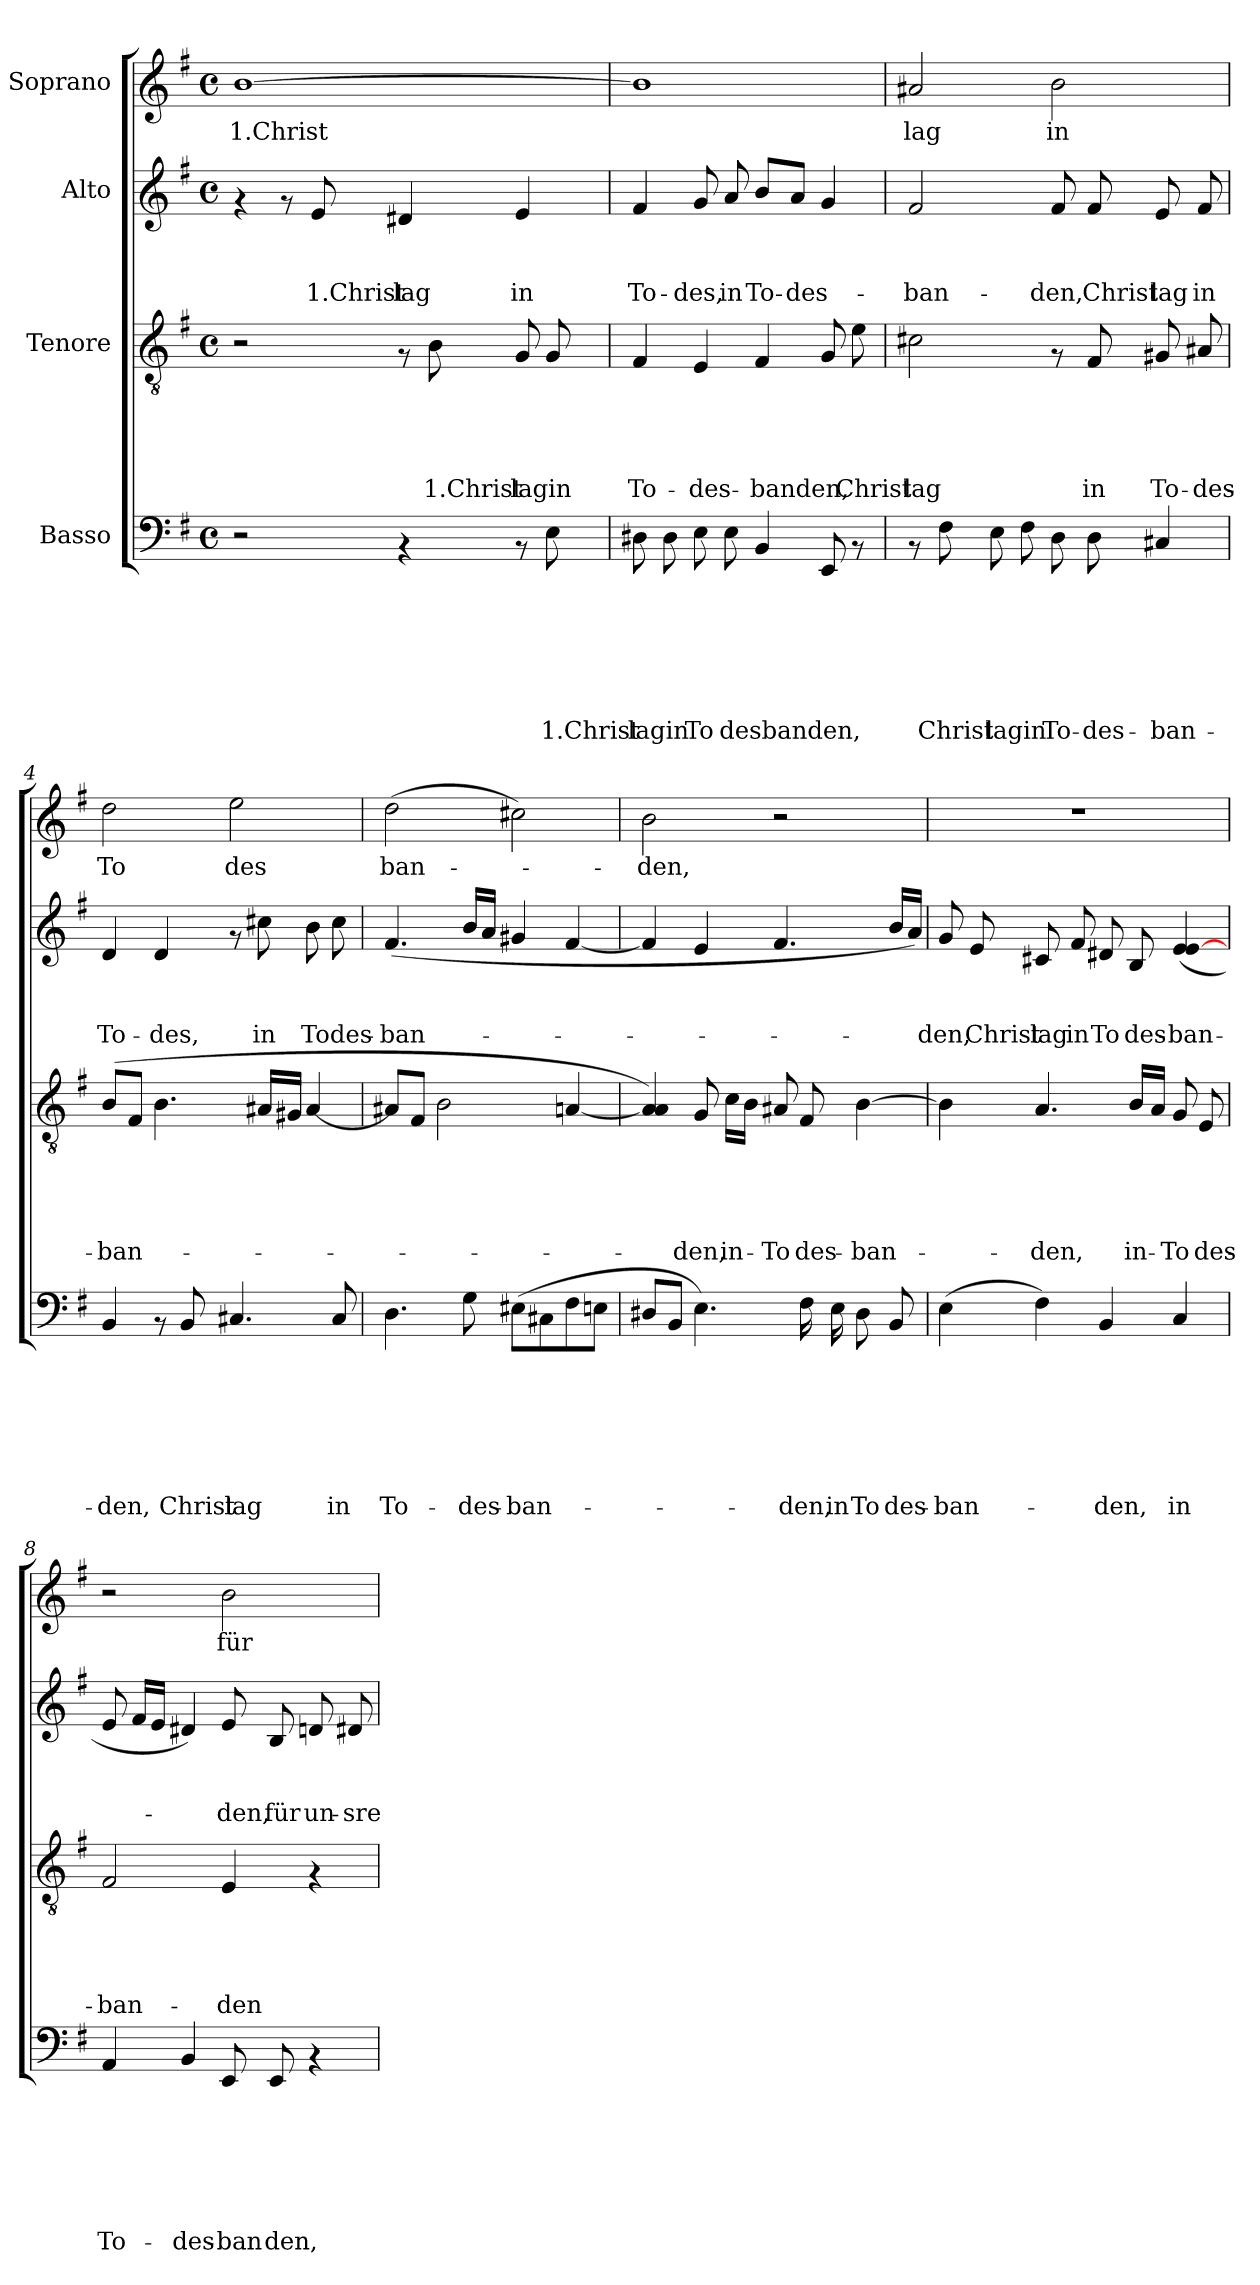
**kern	**text	**text	**text	**text	**text	**text	**text	**kern	**text	**text	**text	**text	**text	**kern	**text	**text	**text	**kern	**text
*part4	*part4	*part4	*part4	*part4	*part4	*part4	*part4	*part3	*part3	*part3	*part3	*part3	*part3	*part2	*part2	*part2	*part2	*part1	*part1
*staff4	*staff4	*staff4	*staff4	*staff4	*staff4	*staff4	*staff4	*staff3	*staff3	*staff3	*staff3	*staff3	*staff3	*staff2	*staff2	*staff2	*staff2	*staff1	*staff1
*I"Basso	*	*	*	*	*	*	*	*I"Tenore	*	*	*	*	*	*I"Alto	*	*	*	*I"Soprano	*
*clefF4	*	*	*	*	*	*	*	*clefGv2	*	*	*	*	*	*clefG2	*	*	*	*clefG2	*
*k[f#]	*	*	*	*	*	*	*	*k[f#]	*	*	*	*	*	*k[f#]	*	*	*	*k[f#]	*
*G:	*	*	*	*	*	*	*	*G:	*	*	*	*	*	*G:	*	*	*	*G:	*
*M4/4	*	*	*	*	*	*	*	*M4/4	*	*	*	*	*	*M4/4	*	*	*	*M4/4	*
*met(c)	*	*	*	*	*	*	*	*met(c)	*	*	*	*	*	*met(c)	*	*	*	*met(c)	*
=1	=1	=1	=1	=1	=1	=1	=1	=1	=1	=1	=1	=1	=1	=1	=1	=1	=1	=1	=1
!	!	!	!	!	!	!	!	!	!	!	!	!	!	!	!	!	!	!	!LO:LY:b:rj
2r	.	.	.	.	.	.	.	2r	.	.	.	.	.	4rf	.	.	.	[>1b	1.Christ
.	.	.	.	.	.	.	.	.	.	.	.	.	.	8rf	.	.	.	.	.
!	!	!	!	!	!	!	!	!	!	!	!	!	!	!	!	!	!LO:LY:b:rj	!	!
.	.	.	.	.	.	.	.	.	.	.	.	.	.	8e/	.	.	1.Christ	.	.
!	!	!	!	!	!	!	!	!	!	!	!	!	!	!	!	!	!LO:LY:b:rj	!	!
4rAA	.	.	.	.	.	.	.	8rF	.	.	.	.	.	4d#X/	.	.	lag	.	.
!	!	!	!	!	!	!	!	!	!	!	!	!	!LO:LY:b:rj	!	!	!	!	!	!
.	.	.	.	.	.	.	.	8B\	.	.	.	.	1.Christ	.	.	.	.	.	.
!	!	!	!	!	!	!	!	!	!	!	!	!	!LO:LY:b:rj	!	!	!	!LO:LY:b:rj	!	!
8rAA	.	.	.	.	.	.	.	8G/	.	.	.	.	lagin	4e/	.	.	in	.	.
!	!	!	!	!	!	!	!LO:LY:b:rj	!	!	!	!	!	!	!	!	!	!	!	!
8E\	.	.	.	.	.	.	1.Christ	8G/	.	.	.	.	.	.	.	.	.	.	.
=2	=2	=2	=2	=2	=2	=2	=2	=2	=2	=2	=2	=2	=2	=2	=2	=2	=2	=2	=2
!	!	!	!	!	!	!	!LO:LY:b:rj	!	!	!	!	!	!LO:LY:b:rj	!	!	!	!LO:LY:b:rj	!	!
8D#X\	.	.	.	.	.	.	lagin	4F#/	.	.	.	.	To-	4f#/	.	.	To-	1b]	.
8D#\	.	.	.	.	.	.	.	.	.	.	.	.	.	.	.	.	.	.	.
!	!	!	!	!	!	!	!LO:LY:b:rj	!	!	!	!	!	!LO:LY:b:rj	!	!	!	!LO:LY:b:rj	!	!
8E\	.	.	.	.	.	.	To	4E/	.	.	.	.	-des-	8g/	.	.	-des,	.	.
!	!	!	!	!	!	!	!LO:LY:b:rj	!	!	!	!	!	!	!	!	!	!LO:LY:b:rj	!	!
8E\	.	.	.	.	.	.	desbanden,	.	.	.	.	.	.	8a/	.	.	in	.	.
!	!	!	!	!	!	!	!	!	!	!	!	!	!LO:LY:b:rj	!	!	!	!LO:LY:b:rj	!	!
4BB/	.	.	.	.	.	.	.	4F#/	.	.	.	.	-banden,	8b/L	.	.	To-	.	.
!	!	!	!	!	!	!	!	!	!	!	!	!	!	!	!	!	!LO:LY:b:rj	!	!
.	.	.	.	.	.	.	.	.	.	.	.	.	.	8a/J	.	.	-des-	.	.
8EE/	.	.	.	.	.	.	.	8G/	.	.	.	.	.	4g/	.	.	.	.	.
!	!	!	!	!	!	!	!	!	!	!	!	!	!LO:LY:b:rj	!	!	!	!	!	!
8rAA	.	.	.	.	.	.	.	8e\	.	.	.	.	Christ	.	.	.	.	.	.
=3	=3	=3	=3	=3	=3	=3	=3	=3	=3	=3	=3	=3	=3	=3	=3	=3	=3	=3	=3
!	!	!	!	!	!	!	!	!	!	!	!	!	!LO:LY:b:rj	!	!	!	!LO:LY:b:rj	!	!LO:LY:b:rj
8rAA	.	.	.	.	.	.	.	2c#X\	.	.	.	.	lag	2f#/	.	.	-ban-	2a#X/	lag
!	!	!	!	!	!	!	!LO:LY:b:rj	!	!	!	!	!	!	!	!	!	!	!	!
8F#\	.	.	.	.	.	.	Christ	.	.	.	.	.	.	.	.	.	.	.	.
!	!	!	!	!	!	!	!LO:LY:b:rj	!	!	!	!	!	!	!	!	!	!	!	!
8E\	.	.	.	.	.	.	lagin	.	.	.	.	.	.	.	.	.	.	.	.
8F#\	.	.	.	.	.	.	.	.	.	.	.	.	.	.	.	.	.	.	.
!	!	!	!	!	!	!	!LO:LY:b:rj	!	!	!	!	!	!	!	!	!	!LO:LY:b:rj	!	!LO:LY:b:rj
8D\	.	.	.	.	.	.	To-	8rF	.	.	.	.	.	8f#/	.	.	-den,	2b\	in
!	!	!	!	!	!	!	!LO:LY:b:rj	!	!	!	!	!	!LO:LY:b:rj	!	!	!	!LO:LY:b:rj	!	!
8D\	.	.	.	.	.	.	-des-	8F#/	.	.	.	.	in	8f#/	.	.	Christ	.	.
!	!	!	!	!	!	!	!LO:LY:b:rj	!	!	!	!	!	!LO:LY:b:rj	!	!	!	!LO:LY:b:rj	!	!
4C#X/	.	.	.	.	.	.	-ban-	8G#X/	.	.	.	.	To-	8e/	.	.	lag	.	.
!	!	!	!	!	!	!	!	!	!	!	!	!	!LO:LY:b:rj	!	!	!	!LO:LY:b:rj	!	!
.	.	.	.	.	.	.	.	8A#X/	.	.	.	.	-des-	8f#/	.	.	in	.	.
=4	=4	=4	=4	=4	=4	=4	=4	=4	=4	=4	=4	=4	=4	=4	=4	=4	=4	=4	=4
!	!	!	!	!	!	!	!LO:LY:b:rj	!	!	!	!	!	!LO:LY:b:rj	!	!	!	!LO:LY:b:rj	!	!LO:LY:b:rj
4BB/	.	.	.	.	.	.	-den,	(>8B/L	.	.	.	.	-ban-	4d/	.	.	To-	2dd\	To
.	.	.	.	.	.	.	.	8F#/J	.	.	.	.	.	.	.	.	.	.	.
!	!	!	!	!	!	!	!	!	!	!	!	!	!	!	!	!	!LO:LY:b:rj	!	!
8rAA	.	.	.	.	.	.	.	4.B\	.	.	.	.	.	4d/	.	.	-des,	.	.
!	!	!	!	!	!	!	!LO:LY:b:rj	!	!	!	!	!	!	!	!	!	!	!	!
8BB/	.	.	.	.	.	.	Christ	.	.	.	.	.	.	.	.	.	.	.	.
!	!	!	!	!	!	!	!LO:LY:b:rj	!	!	!	!	!	!	!	!	!	!	!	!LO:LY:b:rj
4.C#X/	.	.	.	.	.	.	lag	.	.	.	.	.	.	8rf	.	.	.	2ee\	des
!	!	!	!	!	!	!	!	!	!	!	!	!	!	!	!	!	!LO:LY:b:rj	!	!
.	.	.	.	.	.	.	.	16A#X/LL	.	.	.	.	.	8cc#X\	.	.	in	.	.
.	.	.	.	.	.	.	.	16G#X/JJ	.	.	.	.	.	.	.	.	.	.	.
!	!	!	!	!	!	!	!	!	!	!	!	!	!	!	!	!	!LO:LY:b:rj	!	!
.	.	.	.	.	.	.	.	[>4A#/	.	.	.	.	.	8b\	.	.	Todes-	.	.
!	!	!	!	!	!	!	!LO:LY:b:rj	!	!	!	!	!	!	!	!	!	!	!	!
8C#/	.	.	.	.	.	.	in	.	.	.	.	.	.	8cc#\	.	.	.	.	.
!!LO:LB:g=z
=5	=5	=5	=5	=5	=5	=5	=5	=5	=5	=5	=5	=5	=5	=5	=5	=5	=5	=5	=5
!	!	!	!	!	!	!	!LO:LY:b:rj	!	!	!	!	!	!	!	!	!	!LO:LY:b:rj	!	!LO:LY:b:rj
4.D\	.	.	.	.	.	.	To-	8A#X/L]	.	.	.	.	.	(<4.f#/	.	.	-ban-	(>2dd\	ban-
.	.	.	.	.	.	.	.	8F#/J	.	.	.	.	.	.	.	.	.	.	.
.	.	.	.	.	.	.	.	2B\	.	.	.	.	.	.	.	.	.	.	.
!	!	!	!	!	!	!	!LO:LY:b:rj	!	!	!	!	!	!	!	!	!	!	!	!
8G\	.	.	.	.	.	.	-des-	.	.	.	.	.	.	16b/LL	.	.	.	.	.
.	.	.	.	.	.	.	.	.	.	.	.	.	.	16a/JJ	.	.	.	.	.
!	!	!	!	!	!	!	!LO:LY:b:rj	!	!	!	!	!	!	!	!	!	!	!	!
(>8E#X\L	.	.	.	.	.	.	-ban-	.	.	.	.	.	.	4g#X/	.	.	.	2cc#X\)	.
8C#X\	.	.	.	.	.	.	.	.	.	.	.	.	.	.	.	.	.	.	.
8F#\	.	.	.	.	.	.	.	[<4An/	.	.	.	.	.	[<4f#/	.	.	.	.	.
8En\J	.	.	.	.	.	.	.	.	.	.	.	.	.	.	.	.	.	.	.
=6	=6	=6	=6	=6	=6	=6	=6	=6	=6	=6	=6	=6	=6	=6	=6	=6	=6	=6	=6
!	!	!	!	!	!	!	!	!	!	!	!	!	!	!	!	!	!	!	!LO:LY:b:rj
8D#X/L	.	.	.	.	.	.	.	4A/] 4A/)	.	.	.	.	.	4f#/]	.	.	.	2b\	-den,
8BB/J	.	.	.	.	.	.	.	.	.	.	.	.	.	.	.	.	.	.	.
!	!	!	!	!	!	!	!	!	!	!	!	!	!LO:LY:b:rj	!	!	!	!	!	!
4.E\)	.	.	.	.	.	.	.	8G/	.	.	.	.	-den,	4e/	.	.	.	.	.
!	!	!	!	!	!	!	!	!	!	!	!	!	!LO:LY:b:rj	!	!	!	!	!	!
.	.	.	.	.	.	.	.	16c\LL	.	.	.	.	in-	.	.	.	.	.	.
.	.	.	.	.	.	.	.	16B\JJ	.	.	.	.	.	.	.	.	.	.	.
!	!	!	!	!	!	!	!	!	!	!	!	!	!LO:LY:b:rj	!	!	!	!	!	!
.	.	.	.	.	.	.	.	8A#X/	.	.	.	.	-To	4.f#/	.	.	.	2r	.
!	!	!	!	!	!	!	!LO:LY:b:rj	!	!	!	!	!	!LO:LY:b:rj	!	!	!	!	!	!
16F#\	.	.	.	.	.	.	-den,	8F#/	.	.	.	.	des-	.	.	.	.	.	.
!	!	!	!	!	!	!	!LO:LY:b:rj	!	!	!	!	!	!	!	!	!	!	!	!
16E\	.	.	.	.	.	.	in	.	.	.	.	.	.	.	.	.	.	.	.
!	!	!	!	!	!	!	!LO:LY:b:rj	!	!	!	!	!	!LO:LY:b:rj	!	!	!	!	!	!
8D#\	.	.	.	.	.	.	To	[>4B\	.	.	.	.	-ban-	.	.	.	.	.	.
!	!	!	!	!	!	!	!LO:LY:b:rj	!	!	!	!	!	!	!	!	!	!	!	!
8BB/	.	.	.	.	.	.	des-	.	.	.	.	.	.	16b/LL	.	.	.	.	.
.	.	.	.	.	.	.	.	.	.	.	.	.	.	16a/JJ)	.	.	.	.	.
=7	=7	=7	=7	=7	=7	=7	=7	=7	=7	=7	=7	=7	=7	=7	=7	=7	=7	=7	=7
!	!	!	!	!	!	!	!LO:LY:b:rj	!	!	!	!	!	!	!	!	!	!LO:LY:b:rj	!	!
(>4E\	.	.	.	.	.	.	-ban-	4B\]	.	.	.	.	.	8g/	.	.	-den,	1r	.
!	!	!	!	!	!	!	!	!	!	!	!	!	!	!	!	!	!LO:LY:b:rj	!	!
.	.	.	.	.	.	.	.	.	.	.	.	.	.	8e/	.	.	Christ	.	.
!	!	!	!	!	!	!	!	!	!	!	!	!	!LO:LY:b:rj	!	!	!	!LO:LY:b:rj	!	!
4F#\)	.	.	.	.	.	.	.	4.A/	.	.	.	.	-den,	8c#X/	.	.	lag	.	.
!	!	!	!	!	!	!	!	!	!	!	!	!	!	!	!	!	!LO:LY:b:rj	!	!
.	.	.	.	.	.	.	.	.	.	.	.	.	.	8f#/	.	.	in	.	.
!	!	!	!	!	!	!	!LO:LY:b:rj	!	!	!	!	!	!	!	!	!	!LO:LY:b:rj	!	!
4BB/	.	.	.	.	.	.	-den,	.	.	.	.	.	.	8d#X/	.	.	To	.	.
!	!	!	!	!	!	!	!	!	!	!	!	!	!LO:LY:b:rj	!	!	!	!LO:LY:b:rj	!	!
.	.	.	.	.	.	.	.	16B/LL	.	.	.	.	in-	8B/	.	.	des-	.	.
.	.	.	.	.	.	.	.	16A/JJ	.	.	.	.	.	.	.	.	.	.	.
!	!	!	!	!	!	!	!LO:LY:b:rj	!	!	!	!	!	!LO:LY:b:rj	!	!	!	!LO:LY:b:rj	!	!
4C/	.	.	.	.	.	.	in	8G/	.	.	.	.	-To	(<4e/ [<4e/	.	.	-ban-	.	.
!	!	!	!	!	!	!	!	!	!	!	!	!	!LO:LY:b:rj	!	!	!	!	!	!
.	.	.	.	.	.	.	.	8E/	.	.	.	.	des-	.	.	.	.	.	.
=8	=8	=8	=8	=8	=8	=8	=8	=8	=8	=8	=8	=8	=8	=8	=8	=8	=8	=8	=8
!	!	!	!	!	!	!	!LO:LY:b:rj	!	!	!	!	!	!LO:LY:b:rj	!	!	!	!	!	!
4AA/	.	.	.	.	.	.	To-	2F#/	.	.	.	.	-ban-	8e/	.	.	.	2r	.
.	.	.	.	.	.	.	.	.	.	.	.	.	.	16f#/LL	.	.	.	.	.
.	.	.	.	.	.	.	.	.	.	.	.	.	.	16e/JJ	.	.	.	.	.
!	!	!	!	!	!	!	!LO:LY:b:rj	!	!	!	!	!	!	!	!	!	!	!	!
4BB/	.	.	.	.	.	.	-des-	.	.	.	.	.	.	4d#X/)	.	.	.	.	.
!	!	!	!	!	!	!	!LO:LY:b:rj	!	!	!	!	!	!LO:LY:b:rj	!	!	!	!LO:LY:b:rj	!	!LO:LY:b:rj
8EE/	.	.	.	.	.	.	-ban	4E/	.	.	.	.	-den	8e/	.	.	-den,	2b\	für
!	!	!	!	!	!	!	!LO:LY:b:rj	!	!	!	!	!	!	!	!	!	!LO:LY:b:rj	!	!
8EE/	.	.	.	.	.	.	den,	.	.	.	.	.	.	8B/	.	.	für	.	.
!	!	!	!	!	!	!	!	!	!	!	!	!	!	!	!	!	!LO:LY:b:rj	!	!
4rAA	.	.	.	.	.	.	.	4rF	.	.	.	.	.	8dn/	.	.	un-	.	.
!	!	!	!	!	!	!	!	!	!	!	!	!	!	!	!	!	!LO:LY:b:rj	!	!
.	.	.	.	.	.	.	.	.	.	.	.	.	.	8d#X/	.	.	-sre	.	.
=	=	=	=	=	=	=	=	=	=	=	=	=	=	=	=	=	=	=	=
*-	*-	*-	*-	*-	*-	*-	*-	*-	*-	*-	*-	*-	*-	*-	*-	*-	*-	*-	*-
